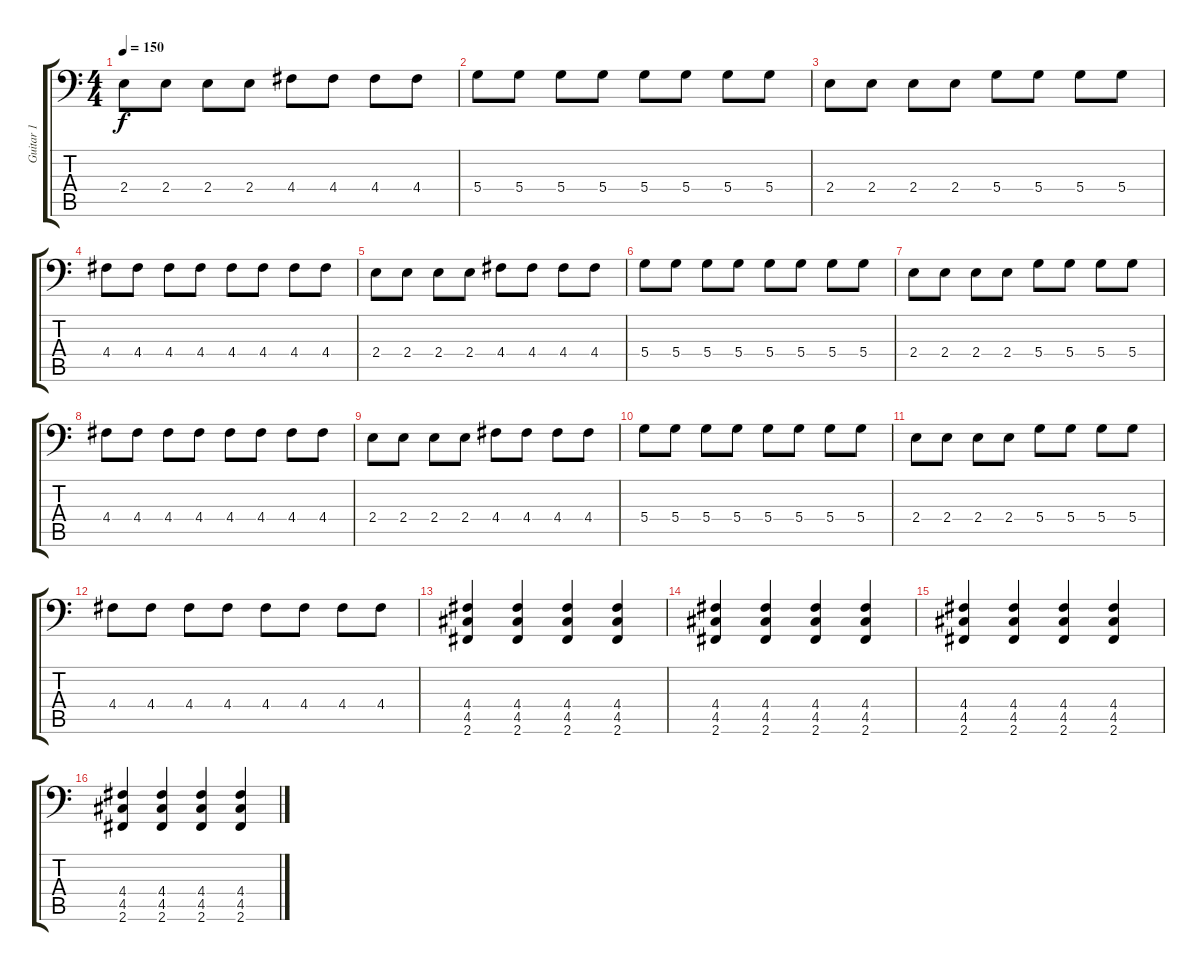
\track ("Guitar 1" "Guitar 1") {instrument distortionguitar}
\staff {score tabs}
\tuning (E3 B2 G2 D2 A1 E1) {hide}
\ts (4 4)
\tempo 150
\clef f4
\ks c
2.4.8{dy f} 2.4.8 2.4.8 2.4.8 4.4.8 4.4.8 4.4.8 4.4.8 |
5.4.8 5.4.8 5.4.8 5.4.8 5.4.8 5.4.8 5.4.8 5.4.8 |
2.4.8 2.4.8 2.4.8 2.4.8 5.4.8 5.4.8 5.4.8 5.4.8 |
4.4.8 4.4.8 4.4.8 4.4.8 4.4.8 4.4.8 4.4.8 4.4.8 |
2.4.8 2.4.8 2.4.8 2.4.8 4.4.8 4.4.8 4.4.8 4.4.8 |
5.4.8 5.4.8 5.4.8 5.4.8 5.4.8 5.4.8 5.4.8 5.4.8 |
2.4.8 2.4.8 2.4.8 2.4.8 5.4.8 5.4.8 5.4.8 5.4.8 |
4.4.8 4.4.8 4.4.8 4.4.8 4.4.8 4.4.8 4.4.8 4.4.8 |
2.4.8 2.4.8 2.4.8 2.4.8 4.4.8 4.4.8 4.4.8 4.4.8 |
5.4.8 5.4.8 5.4.8 5.4.8 5.4.8 5.4.8 5.4.8 5.4.8 |
2.4.8 2.4.8 2.4.8 2.4.8 5.4.8 5.4.8 5.4.8 5.4.8 |
4.4.8 4.4.8 4.4.8 4.4.8 4.4.8 4.4.8 4.4.8 4.4.8 |
(4.4 4.5 2.6).4{txt " "} (4.4 4.5 2.6).4 (4.4 4.5 2.6).4 (4.4 4.5 2.6).4 |
(4.4 4.5 2.6).4 (4.4 4.5 2.6).4 (4.4 4.5 2.6).4 (4.4 4.5 2.6).4 |
(4.4 4.5 2.6).4{txt " "} (4.4 4.5 2.6).4 (4.4 4.5 2.6).4 (4.4 4.5 2.6).4 |
(4.4 4.5 2.6).4{txt " "} (4.4 4.5 2.6).4 (4.4 4.5 2.6).4 (4.4 4.5 2.6).4
